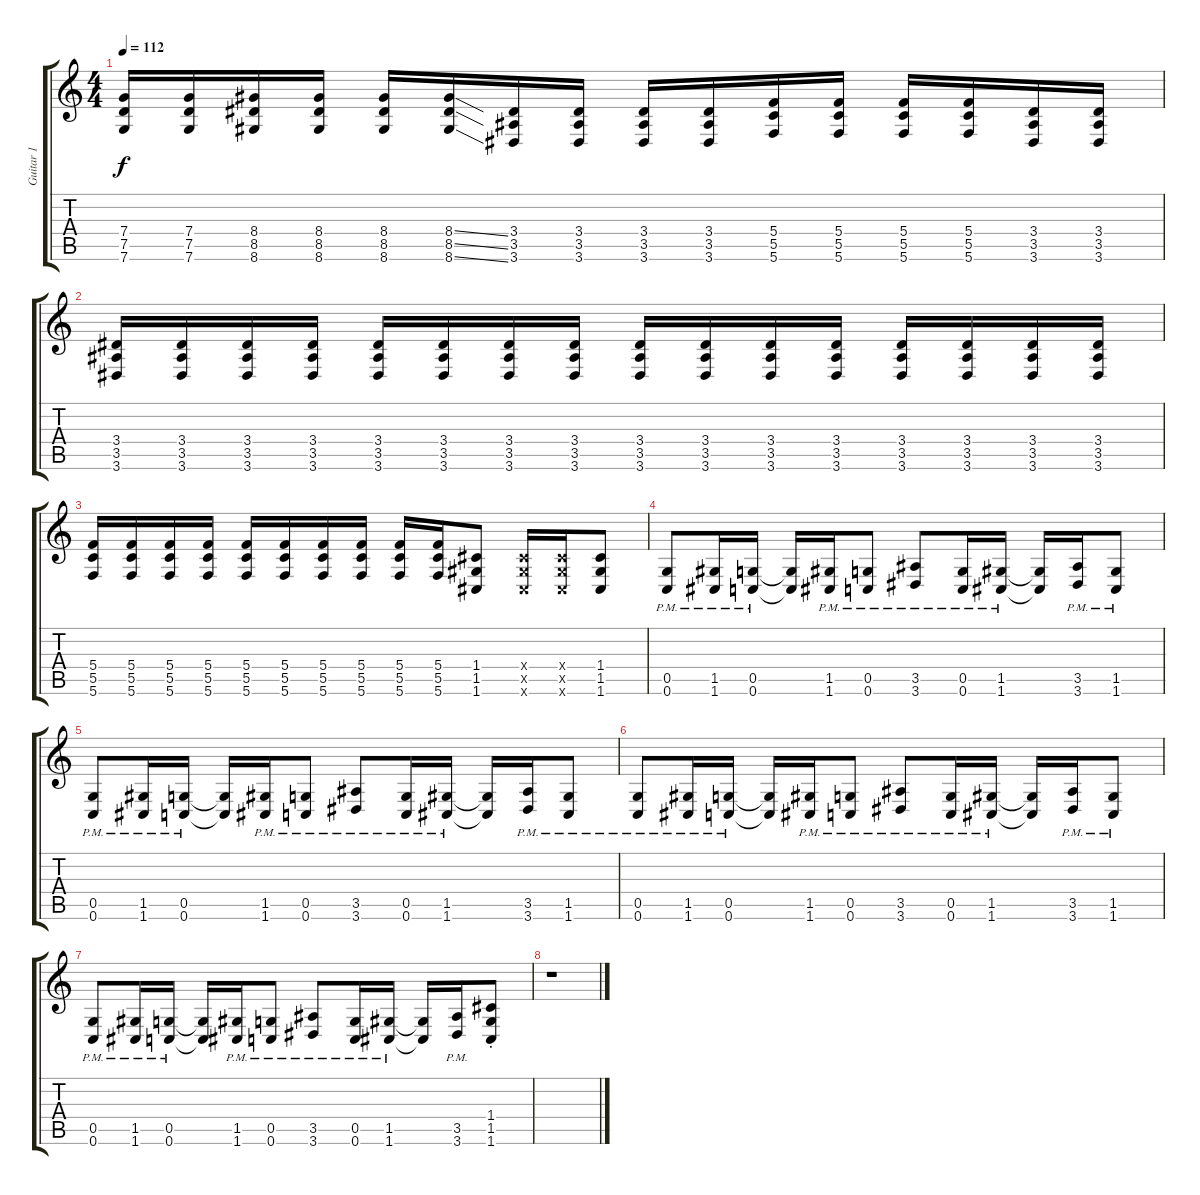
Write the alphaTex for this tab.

\track ("Guitar 1" "Guitar 1") {instrument distortionguitar}
\staff {score tabs}
\tuning (D4 A3 F3 C3 G2 C2) {hide}
\ts (4 4)
\tempo 112
\clef g2
\ks c
(7.4 7.5 7.6).16{dy f} (7.4 7.5 7.6).16 (8.4 8.5 8.6).16 (8.4 8.5 8.6).16 (8.4 8.5 8.6).16 (8.4{ss} 8.5{ss} 8.6{ss}).16 (3.4 3.5 3.6).16 (3.4 3.5 3.6).16 (3.4 3.5 3.6).16 (3.4 3.5 3.6).16 (5.4 5.5 5.6).16 (5.4 5.5 5.6).16 (5.4 5.5 5.6).16 (5.4 5.5 5.6).16 (3.4 3.5 3.6).16 (3.4 3.5 3.6).16 |
(3.4 3.5 3.6).16 (3.4 3.5 3.6).16 (3.4 3.5 3.6).16 (3.4 3.5 3.6).16 (3.4 3.5 3.6).16 (3.4 3.5 3.6).16 (3.4 3.5 3.6).16 (3.4 3.5 3.6).16 (3.4 3.5 3.6).16 (3.4 3.5 3.6).16 (3.4 3.5 3.6).16 (3.4 3.5 3.6).16 (3.4 3.5 3.6).16 (3.4 3.5 3.6).16 (3.4 3.5 3.6).16 (3.4 3.5 3.6).16 |
(5.4 5.5 5.6).16 (5.4 5.5 5.6).16 (5.4 5.5 5.6).16 (5.4 5.5 5.6).16 (5.4 5.5 5.6).16 (5.4 5.5 5.6).16 (5.4 5.5 5.6).16 (5.4 5.5 5.6).16 (5.4 5.5 5.6).16 (5.4 5.5 5.6).16 (1.4 1.5 1.6).8 (1.4{x} 1.5{x} 1.6{x}).16 (1.4{x} 1.5{x} 1.6{x}).16 (1.4 1.5 1.6).8 |
(0.5{pm} 0.6{pm}).8 (1.5{pm} 1.6{pm}).16 (0.5{pm} 0.6{pm}).16 (0.5{t} 0.6{t}).16 (1.5{pm} 1.6{pm}).16 (0.5{pm} 0.6{pm}).8 (3.5{pm} 3.6{pm}).8 (0.5{pm} 0.6{pm}).16 (1.5{pm} 1.6{pm}).16 (1.5{t} 1.6{t}).16 (3.5{pm} 3.6{pm}).16 (1.5{pm} 1.6{pm}).8 |
(0.5{pm} 0.6{pm}).8 (1.5{pm} 1.6{pm}).16 (0.5{pm} 0.6{pm}).16 (0.5{t} 0.6{t}).16 (1.5{pm} 1.6{pm}).16 (0.5{pm} 0.6{pm}).8 (3.5{pm} 3.6{pm}).8 (0.5{pm} 0.6{pm}).16 (1.5{pm} 1.6{pm}).16 (1.5{t} 1.6{t}).16 (3.5{pm} 3.6{pm}).16 (1.5{pm} 1.6{pm}).8 |
(0.5{pm} 0.6{pm}).8 (1.5{pm} 1.6{pm}).16 (0.5{pm} 0.6{pm}).16 (0.5{t} 0.6{t}).16 (1.5{pm} 1.6{pm}).16 (0.5{pm} 0.6{pm}).8 (3.5{pm} 3.6{pm}).8 (0.5{pm} 0.6{pm}).16 (1.5{pm} 1.6{pm}).16 (1.5{t} 1.6{t}).16 (3.5{pm} 3.6{pm}).16 (1.5{pm} 1.6{pm}).8 |
(0.5{pm} 0.6{pm}).8 (1.5{pm} 1.6{pm}).16 (0.5{pm} 0.6{pm}).16 (0.5{t} 0.6{t}).16 (1.5{pm} 1.6{pm}).16 (0.5{pm} 0.6{pm}).8 (3.5{pm} 3.6{pm}).8 (0.5{pm} 0.6{pm}).16 (1.5{pm} 1.6{pm}).16 (1.5{t} 1.6{t}).16 (3.5{pm} 3.6{pm}).16 (1.4{st} 1.5{st} 1.6{st}).8 |
r.1
